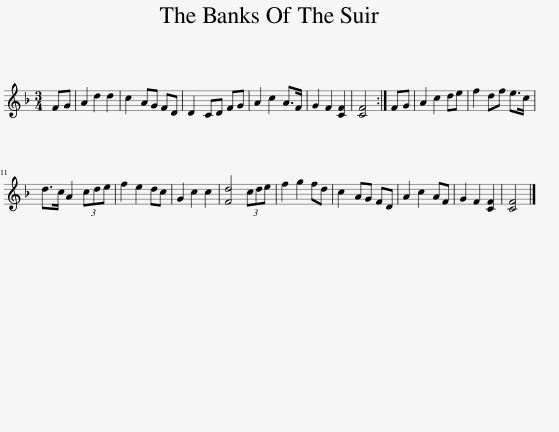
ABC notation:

X:1
L:1/8
M:3/4
I:linebreak $
K:F
V:1 treble
V:1
 FG | A2 d2 d2 | c2 AG FD | D2 CD FG | A2 c2 A>F | %5
 G2 F2 [CF]2 | [CF]4 :| FG | A2 c2 de | f2 df e>c |$ %10
 d>c A2 (3cde | f2 e2 dc | G2 c2 c2 | [Fd]4 (3cde | f2 g2 fd | %15
 c2 AG FD | A2 c2 AF | G2 F2 [CF]2 | [CF]4 |] %19
